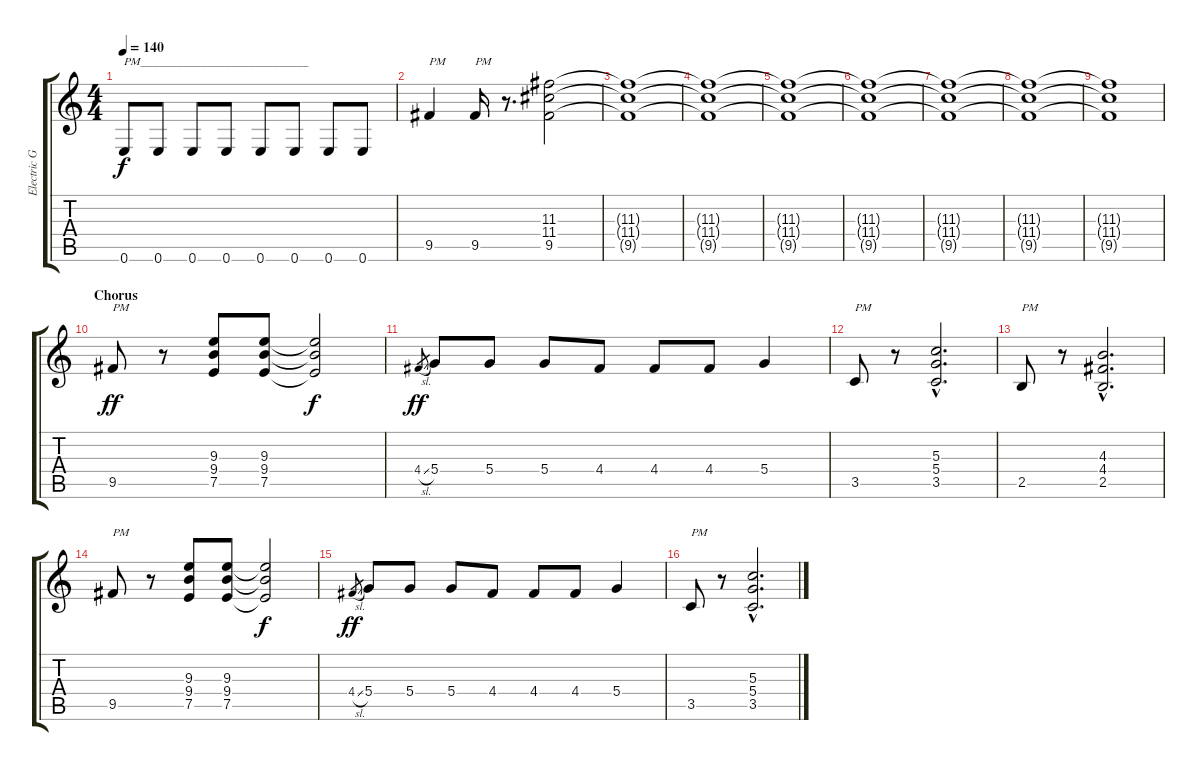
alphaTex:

\track ("Electric Guitar 2" "Electric G") {instrument distortionguitar}
\staff {score tabs}
\tuning (E4 B3 G3 D3 A2 E2) {hide}
\ts (4 4)
\tempo 140
\clef g2
\ks c
0.6.8{txt "PM____________________________" dy f} 0.6.8 0.6.8 0.6.8 0.6.8 0.6.8 0.6.8 0.6.8 |
9.5.4{txt "PM"} 9.5.16{txt "PM"} r.8{d} (11.3 11.4 9.5).2 |
(11.3{t} 11.4{t} 9.5{t}).1 |
(11.3{t} 11.4{t} 9.5{t}).1 |
(11.3{t} 11.4{t} 9.5{t}).1 |
(11.3{t} 11.4{t} 9.5{t}).1 |
(11.3{t} 11.4{t} 9.5{t}).1 |
(11.3{t} 11.4{t} 9.5{t}).1 |
(11.3{t} 11.4{t} 9.5{t}).1 |
\section ("" "Chorus")
9.5.8{txt "PM" dy ff volume 14} r.8 (9.3 9.4 7.5).8 (9.3 9.4 7.5).8 (9.3{t} 9.4{t} 7.5{t}).2{dy f} |
4.4{sl}.8{gr dy ff} 5.4.8 5.4.8 5.4.8 4.4.8 4.4.8 4.4.8 5.4.4 |
3.5.8{txt "PM"} r.8 (5.3{hac} 5.4{hac} 3.5{hac}).2{d} |
2.5.8{txt "PM"} r.8 (4.3{hac} 4.4{hac} 2.5{hac}).2{d} |
9.5.8{txt "PM"} r.8 (9.3 9.4 7.5).8 (9.3 9.4 7.5).8 (9.3{t} 9.4{t} 7.5{t}).2{dy f} |
4.4{sl}.8{gr dy ff} 5.4.8 5.4.8 5.4.8 4.4.8 4.4.8 4.4.8 5.4.4 |
3.5.8{txt "PM"} r.8 (5.3{hac} 5.4{hac} 3.5{hac}).2{d}
